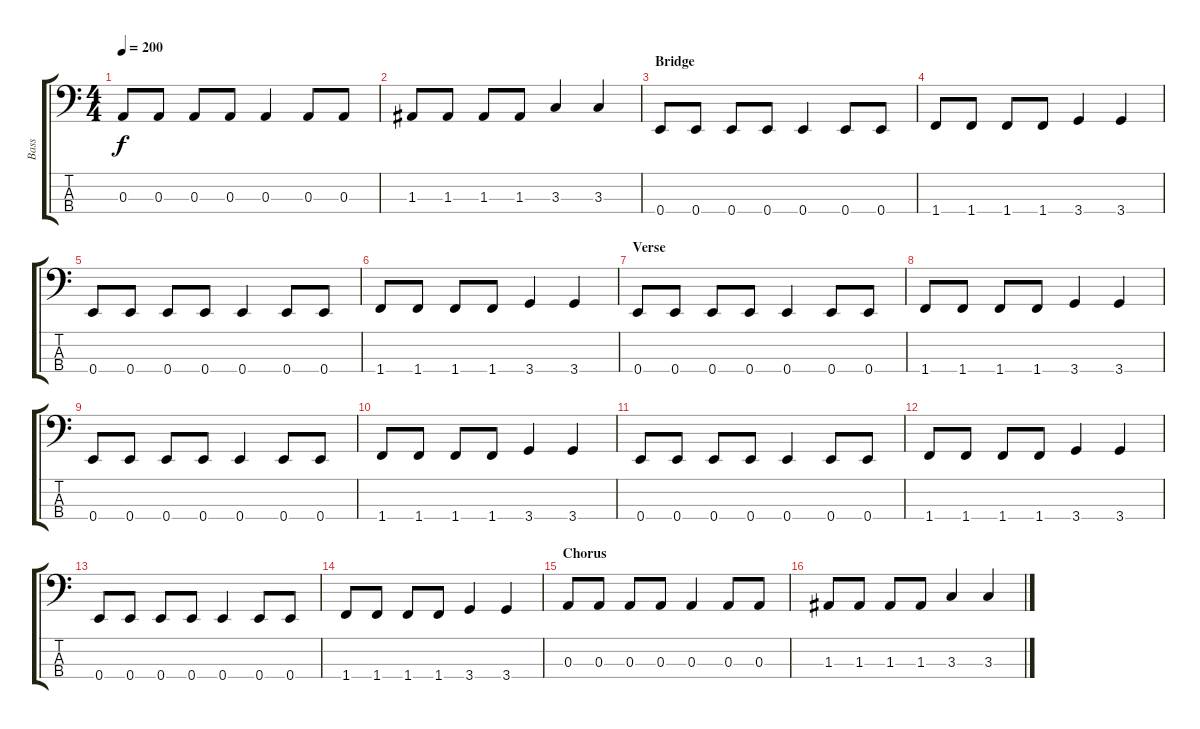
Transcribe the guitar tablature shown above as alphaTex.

\track ("Bass" "Bass") {instrument electricbasspick}
\staff {score tabs}
\tuning (G2 D2 A1 E1) {hide}
\ts (4 4)
\tempo 200
\clef f4
\ks c
0.3.8{dy f} 0.3.8 0.3.8 0.3.8 0.3.4 0.3.8 0.3.8 |
1.3.8 1.3.8 1.3.8 1.3.8 3.3.4 3.3.4 |
\section ("" "Bridge")
0.4.8 0.4.8 0.4.8 0.4.8 0.4.4 0.4.8 0.4.8 |
1.4.8 1.4.8 1.4.8 1.4.8 3.4.4 3.4.4 |
0.4.8 0.4.8 0.4.8 0.4.8 0.4.4 0.4.8 0.4.8 |
1.4.8 1.4.8 1.4.8 1.4.8 3.4.4 3.4.4 |
\section ("" "Verse")
0.4.8 0.4.8 0.4.8 0.4.8 0.4.4 0.4.8 0.4.8 |
1.4.8 1.4.8 1.4.8 1.4.8 3.4.4 3.4.4 |
0.4.8 0.4.8 0.4.8 0.4.8 0.4.4 0.4.8 0.4.8 |
1.4.8 1.4.8 1.4.8 1.4.8 3.4.4 3.4.4 |
0.4.8 0.4.8 0.4.8 0.4.8 0.4.4 0.4.8 0.4.8 |
1.4.8 1.4.8 1.4.8 1.4.8 3.4.4 3.4.4 |
0.4.8 0.4.8 0.4.8 0.4.8 0.4.4 0.4.8 0.4.8 |
1.4.8 1.4.8 1.4.8 1.4.8 3.4.4 3.4.4 |
\section ("" "Chorus")
0.3.8 0.3.8 0.3.8 0.3.8 0.3.4 0.3.8 0.3.8 |
1.3.8 1.3.8 1.3.8 1.3.8 3.3.4 3.3.4
